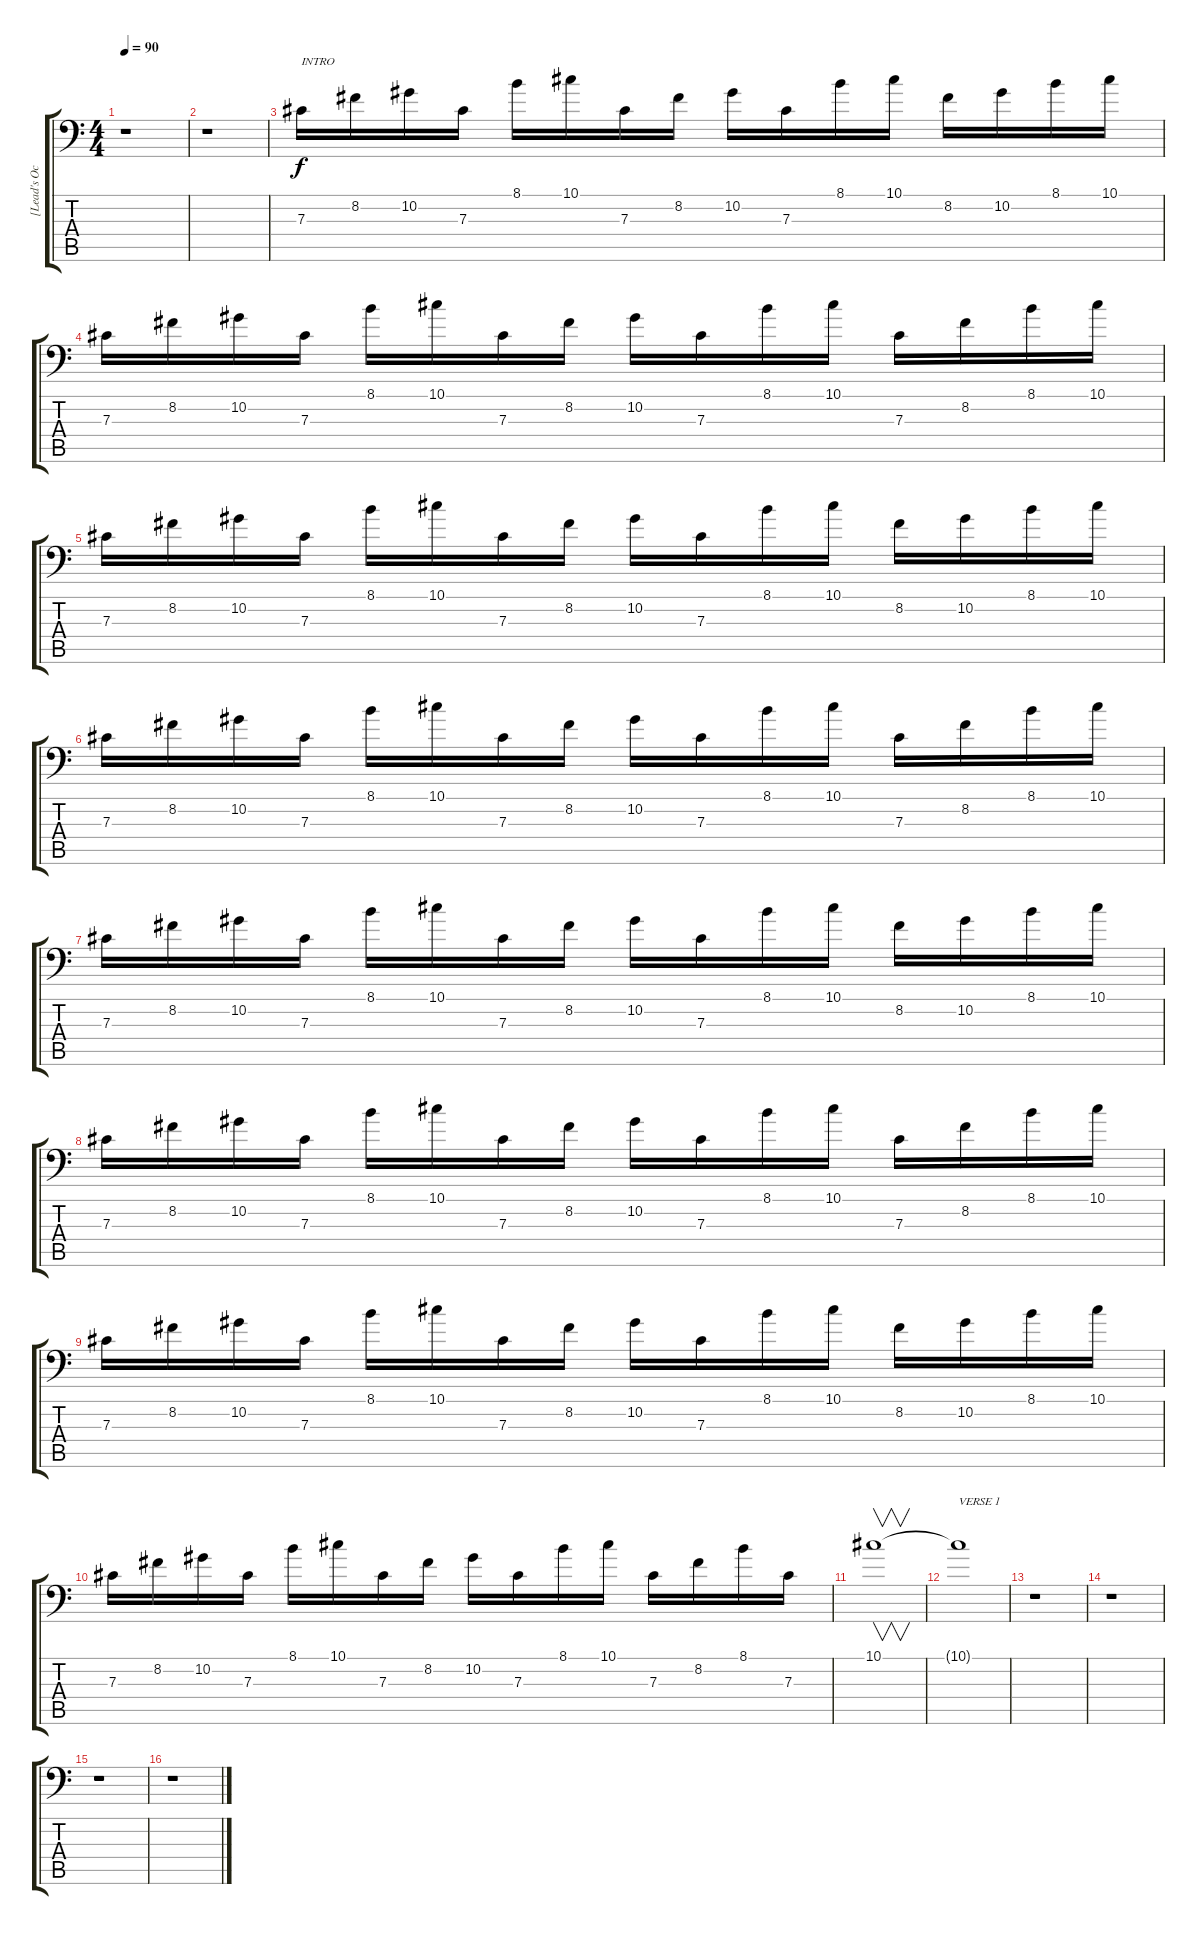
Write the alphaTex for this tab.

\track ("[Lead's Octave Effect]" "[Lead's Oc") {instrument overdrivenguitar}
\staff {score tabs}
\tuning (Eb3 Bb2 Gb2 Db2 Ab1 Db1) {hide}
\ts (4 4)
\tempo 90
\clef f4
\ks c
r.1{dy f instrument overdrivenguitar} |
r.1 |
7.3.16{txt "INTRO"} 8.2.16 10.2.16 7.3.16 8.1.16 10.1.16 7.3.16 8.2.16 10.2.16 7.3.16 8.1.16 10.1.16 8.2.16 10.2.16 8.1.16 10.1.16 |
7.3.16 8.2.16 10.2.16 7.3.16 8.1.16 10.1.16 7.3.16 8.2.16 10.2.16 7.3.16 8.1.16 10.1.16 7.3.16 8.2.16 8.1.16 10.1.16 |
7.3.16 8.2.16 10.2.16 7.3.16 8.1.16 10.1.16 7.3.16 8.2.16 10.2.16 7.3.16 8.1.16 10.1.16 8.2.16 10.2.16 8.1.16 10.1.16 |
7.3.16 8.2.16 10.2.16 7.3.16 8.1.16 10.1.16 7.3.16 8.2.16 10.2.16 7.3.16 8.1.16 10.1.16 7.3.16 8.2.16 8.1.16 10.1.16 |
7.3.16 8.2.16 10.2.16 7.3.16 8.1.16 10.1.16 7.3.16 8.2.16 10.2.16 7.3.16 8.1.16 10.1.16 8.2.16 10.2.16 8.1.16 10.1.16 |
7.3.16 8.2.16 10.2.16 7.3.16 8.1.16 10.1.16 7.3.16 8.2.16 10.2.16 7.3.16 8.1.16 10.1.16 7.3.16 8.2.16 8.1.16 10.1.16 |
7.3.16 8.2.16 10.2.16 7.3.16 8.1.16 10.1.16 7.3.16 8.2.16 10.2.16 7.3.16 8.1.16 10.1.16 8.2.16 10.2.16 8.1.16 10.1.16 |
7.3.16 8.2.16 10.2.16 7.3.16 8.1.16 10.1.16 7.3.16 8.2.16 10.2.16 7.3.16 8.1.16 10.1.16 7.3.16 8.2.16 8.1.16 7.3.16 |
10.1.1{v} |
10.1{t}.1{txt "VERSE 1"} |
r.1 |
r.1 |
r.1 |
r.1
